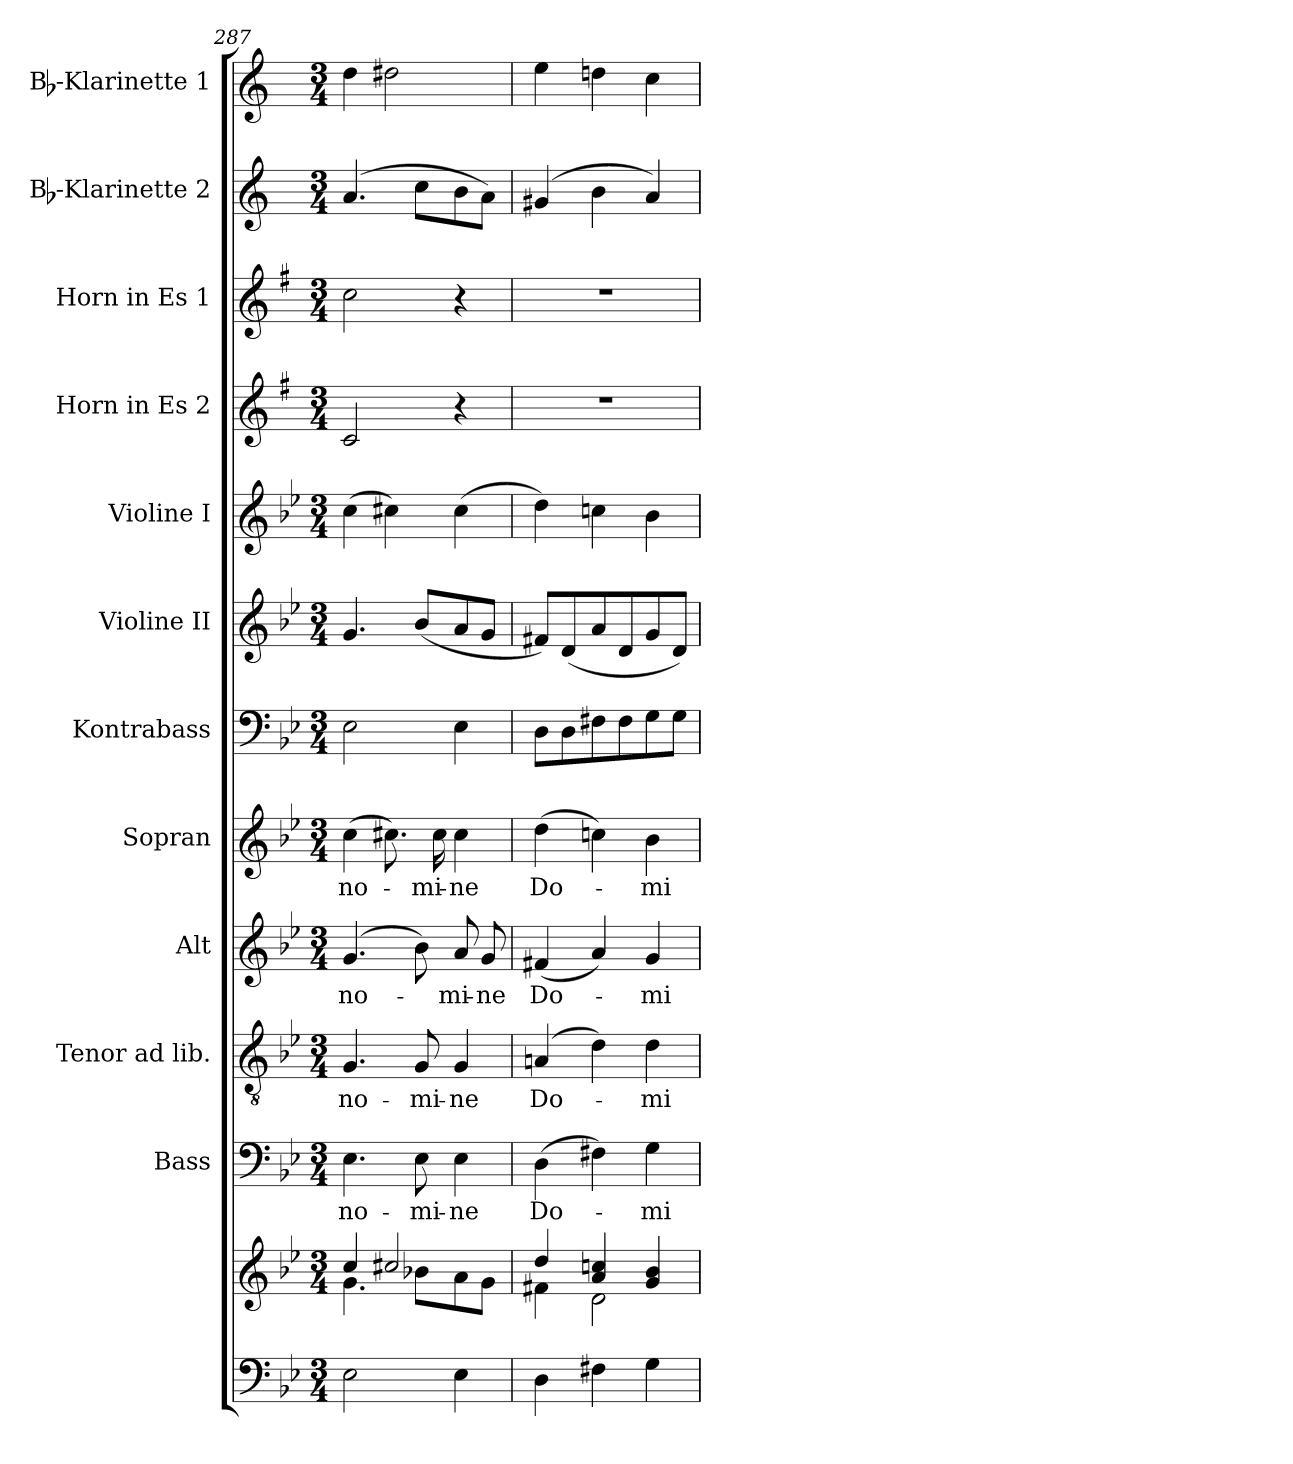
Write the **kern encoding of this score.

**kern	**kern	**kern	**text	**kern	**text	**kern	**text	**kern	**text	**kern	**kern	**kern	**kern	**kern	**kern	**kern
*part12	*part12	*part11	*part11	*part10	*part10	*part9	*part9	*part8	*part8	*part7	*part6	*part5	*part4	*part3	*part2	*part1
*staff13	*staff12	*staff11	*staff11	*staff10	*staff10	*staff9	*staff9	*staff8	*staff8	*staff7	*staff6	*staff5	*staff4	*staff3	*staff2	*staff1
*	*	*I"Bass	*	*I"Tenor ad lib.	*	*I"Alt	*	*I"Sopran	*	*I"Kontrabass	*I"Violine II	*I"Violine I	*I"Horn in Es 2	*I"Horn in Es 1	*I"Bb-Klarinette 2	*I"Bb-Klarinette 1
*	*	*I'B.	*	*I'T.	*	*I'A.	*	*I'S.	*	*I'Kb.	*I'Vl. II	*I'Vl. I	*	*	*I'Bb Kl. 2	*I'Bb Kl. 1
*clefF4	*clefG2	*clefF4	*	*clefGv2	*	*clefG2	*	*clefG2	*	*clefF4	*clefG2	*clefG2	*clefG2	*clefG2	*clefG2	*clefG2
*	*	*	*	*	*	*	*	*	*	*ITrd7c12	*	*	*ITrd5c9	*ITrd5c9	*ITrd1c2	*ITrd1c2
*k[b-e-]	*k[b-e-]	*k[b-e-]	*	*k[b-e-]	*	*k[b-e-]	*	*k[b-e-]	*	*k[b-e-]	*k[b-e-]	*k[b-e-]	*k[b-e-]	*k[b-e-]	*k[b-e-]	*k[b-e-]
*B-:	*B-:	*B-:	*	*B-:	*	*B-:	*	*B-:	*	*B-:	*B-:	*B-:	*B-:	*B-:	*B-:	*B-:
*M3/4	*M3/4	*M3/4	*	*M3/4	*	*M3/4	*	*M3/4	*	*M3/4	*M3/4	*M3/4	*M3/4	*M3/4	*M3/4	*M3/4
=287	=287	=287	=287	=287	=287	=287	=287	=287	=287	=287	=287	=287	=287	=287	=287	=287
*	*^	*	*	*	*	*	*	*	*	*	*	*	*	*	*	*
!	!	!	!	!LO:LY:b	!	!LO:LY:b	!	!LO:LY:b	!	!LO:LY:b	!	!	!	!	!	!	!
2E-\	4cc/	4.g\	4.E-\	no-	4.G/	no-	(4.g/	no-	(>4cc\	no-	2EE-\	4.g/	(>4cc\	2E-/	2e-\	(4.g/	4cc\
.	2cc#X/	.	.	.	.	.	.	.	8.cc#X\)	.	.	.	4cc#X\)	.	.	.	2cc#X\
!	!	!	!	!LO:LY:b	!	!LO:LY:b	!	!	!	!	!	!	!	!	!	!	!
.	.	8b-X\L	8E-\	-mi-	8G/	-mi-	8b-\)	.	.	.	.	(<8b-/L	.	.	.	8b-\L	.
!	!	!	!	!	!	!	!	!	!	!LO:LY:b	!	!	!	!	!	!	!
.	.	.	.	.	.	.	.	.	16cc#\	-mi-	.	.	.	.	.	.	.
!	!	!	!	!LO:LY:b	!	!LO:LY:b	!	!LO:LY:b	!	!LO:LY:b	!	!	!	!	!	!	!
4E-\	.	8a\	4E-\	-ne	4G/	-ne	8a/	-mi-	4cc#\	-ne	4EE-\	8a/	(>4cc#\	4r	4r	8a\	.
!	!	!	!	!	!	!	!	!LO:LY:b	!	!	!	!	!	!	!	!	!
.	.	8g\J	.	.	.	.	8g/	-ne	.	.	.	8g/J	.	.	.	8g\J)	.
=288	=288	=288	=288	=288	=288	=288	=288	=288	=288	=288	=288	=288	=288	=288	=288	=288	=288
!	!	!	!	!LO:LY:b	!	!LO:LY:b	!	!LO:LY:b	!	!LO:LY:b	!	!	!	!	!	!	!
4D\	4dd/	4f#X\	(>4D\	Do-	(4An/	Do-	(<4f#X/	Do-	(>4dd\	Do-	8DD\L	8f#X/L)	4dd\)	2.r	2.r	(4f#X/	4dd\
.	.	.	.	.	.	.	.	.	.	.	8DD\	(<8d/	.	.	.	.	.
4F#X\	4a/ 4ccn/	2d\	4F#X\)	.	4d\)	.	4a/)	.	4ccn\)	.	8FF#X\	8a/	4ccn\	.	.	4a\	4ccn\
.	.	.	.	.	.	.	.	.	.	.	8FF#\	8d/	.	.	.	.	.
!	!	!	!	!LO:LY:b	!	!LO:LY:b	!	!LO:LY:b	!	!LO:LY:b	!	!	!	!	!	!	!
4G\	4g/ 4b-/	.	4G\	-mi-	4d\	-mi-	4g/	-mi-	4b-\	-mi-	8GG\	8g/	4b-\	.	.	4g/)	4b-\
.	.	.	.	.	.	.	.	.	.	.	8GG\J	8d/J)	.	.	.	.	.
*	*v	*v	*	*	*	*	*	*	*	*	*	*	*	*	*	*	*
=	=	=	=	=	=	=	=	=	=	=	=	=	=	=	=	=
*-	*-	*-	*-	*-	*-	*-	*-	*-	*-	*-	*-	*-	*-	*-	*-	*-
